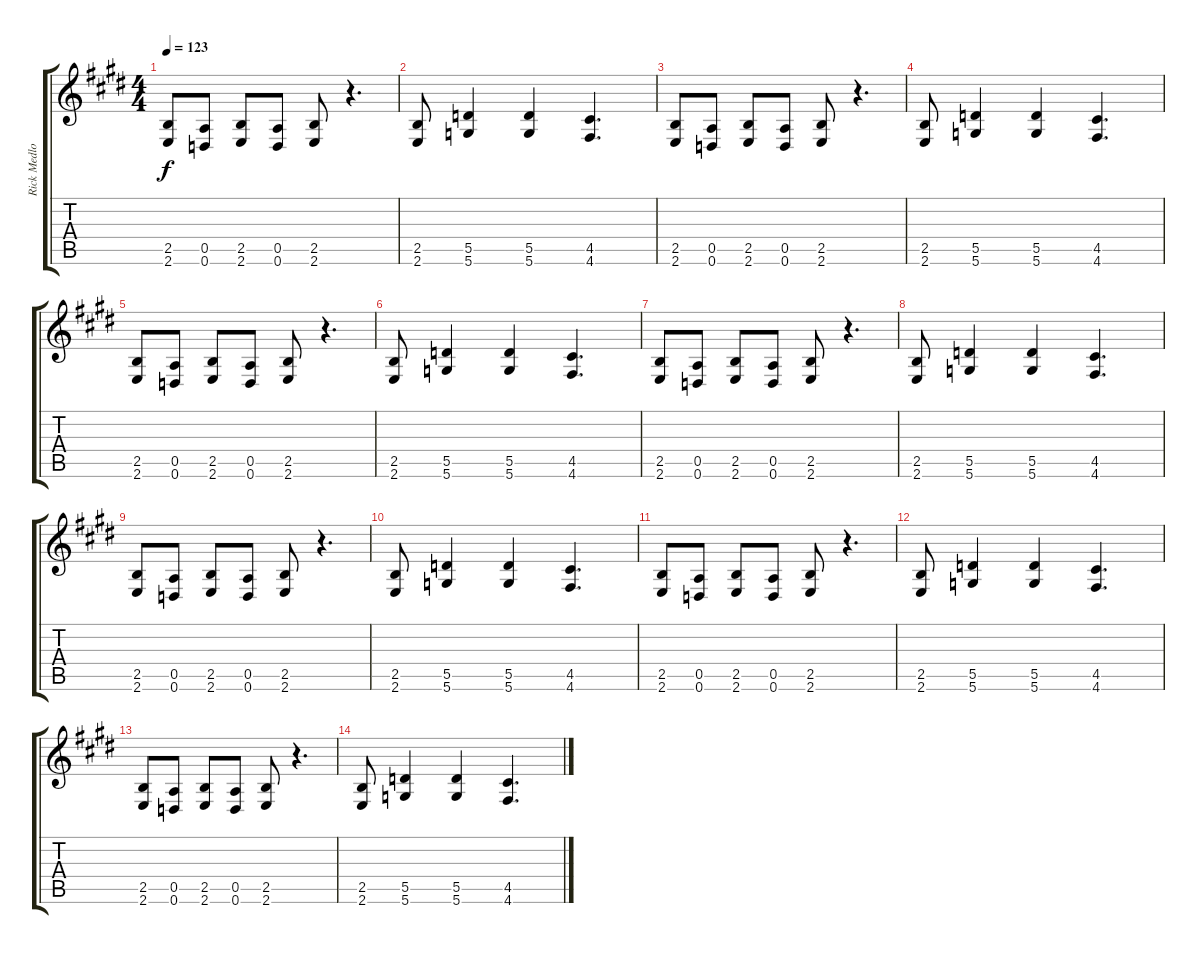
\track ("Rick Medlocke Guitar" "Rick Medlo") {instrument overdrivenguitar}
\staff {score tabs}
\tuning (E4 B3 G3 D3 A2 D2) {hide}
\ts (4 4)
\tempo 123
\clef g2
\ks e
(2.5 2.6).8{dy f} (0.5 0.6).8 (2.5 2.6).8 (0.5 0.6).8 (2.5 2.6).8 r.4{d} |
(2.5 2.6).8 (5.5 5.6).4 (5.5 5.6).4 (4.5 4.6).4{d} |
(2.5 2.6).8 (0.5 0.6).8 (2.5 2.6).8 (0.5 0.6).8 (2.5 2.6).8 r.4{d} |
(2.5 2.6).8 (5.5 5.6).4 (5.5 5.6).4 (4.5 4.6).4{d} |
(2.5 2.6).8 (0.5 0.6).8 (2.5 2.6).8 (0.5 0.6).8 (2.5 2.6).8 r.4{d} |
(2.5 2.6).8 (5.5 5.6).4 (5.5 5.6).4 (4.5 4.6).4{d} |
(2.5 2.6).8 (0.5 0.6).8 (2.5 2.6).8 (0.5 0.6).8 (2.5 2.6).8 r.4{d} |
(2.5 2.6).8 (5.5 5.6).4 (5.5 5.6).4 (4.5 4.6).4{d} |
(2.5 2.6).8 (0.5 0.6).8 (2.5 2.6).8 (0.5 0.6).8 (2.5 2.6).8 r.4{d} |
(2.5 2.6).8 (5.5 5.6).4 (5.5 5.6).4 (4.5 4.6).4{d} |
(2.5 2.6).8 (0.5 0.6).8 (2.5 2.6).8 (0.5 0.6).8 (2.5 2.6).8 r.4{d} |
(2.5 2.6).8 (5.5 5.6).4 (5.5 5.6).4 (4.5 4.6).4{d} |
(2.5 2.6).8 (0.5 0.6).8 (2.5 2.6).8 (0.5 0.6).8 (2.5 2.6).8 r.4{d} |
(2.5 2.6).8 (5.5 5.6).4 (5.5 5.6).4 (4.5 4.6).4{d}
